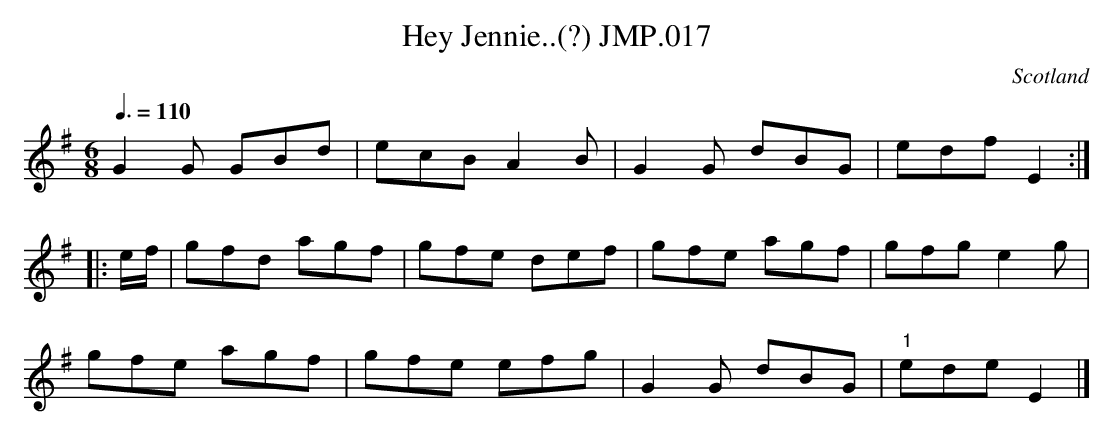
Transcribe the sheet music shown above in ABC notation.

X:1
T:Hey Jennie..(?) JMP.017
M:6/8
L:1/8
Q:3/8=110
O:Scotland
notC:"Quick March"
K:G major
G2 G GBd | ecB A2B | G2 G dBG | edf E2 :|!
|:e/f/ | gfd agf | gfe def | gfe agf | gfg e2 g |!
gfe agf |  gfe efg | G2 G dBG |"1" ede E2 |]
